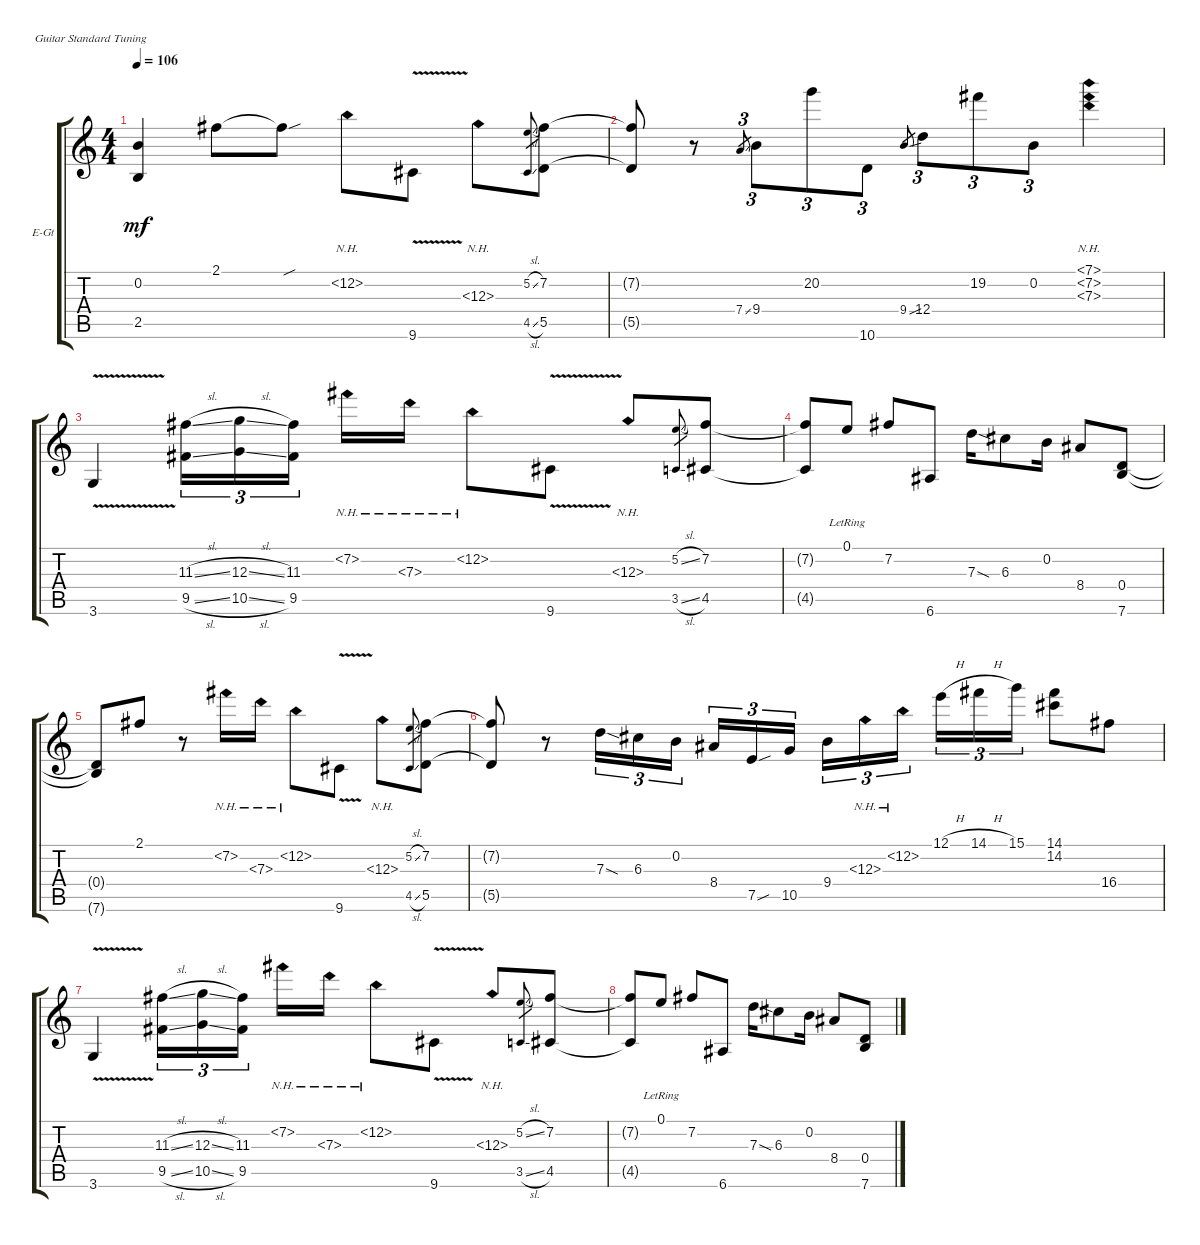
\defaultSystemsLayout 4
\bracketExtendMode groupsimilarinstruments
\firstSystemTrackNameOrientation horizontal
\otherSystemsTrackNameOrientation horizontal
\track ("Electric Guitar" "E-Gt") {instrument electricguitarclean}
\staff {score tabs}
\tuning (E4 B3 G3 D3 A2 E2)
\ts (4 4)
\tempo 106
\clef g2
\ks c
(2.5 0.2).4{dy mf instrument electricguitarclean} 2.1.8 2.1{sou t}.8 12.2{nh}.8 9.6{v}.8 12.3{nh}.8 (4.5{sl} 5.2{sl}).8{gr} (7.2 5.5).8 |
(5.5{t} 7.2{t}).8 r.8 7.4{ss}.8{tu (3 2) gr} 9.4.8{tu (3 2)} 20.2.8{tu (3 2)} 10.6.8{tu (3 2)} 9.4{sou}.8{tu (3 2) gr} 12.4.8{tu (3 2)} 19.2.8{tu (3 2)} 0.2.8{tu (3 2)} (7.3{nh} 7.2{nh} 7.1{nh}).4 |
3.6{v}.4 (9.5{sl} 11.3{sl}).16{tu (3 2)} (10.5{sl} 12.3{sl}).16{tu (3 2)} (9.5 11.3).16{tu (3 2)} 7.2{nh}.16 7.3{nh}.16 12.2{nh}.8 9.6{v}.8 12.3{nh}.8 (3.5{sl} 5.2{sl}).8{gr} (7.2 4.5).8 |
(4.5{t} 7.2{t}).8 0.1{lr}.8 7.2.8 6.6.8 7.3{sod}.16 6.3.8 0.2.16 8.4.8 (7.6 0.4).8 |
(7.6{t} 0.4{t}).8 2.1.8 r.8 7.2{nh}.16 7.3{nh}.16 12.2{nh}.8 9.6{v}.8 12.3{nh}.8 (4.5{sl} 5.2{sl}).8{gr} (7.2 5.5).8 |
(5.5{t} 7.2{t}).8 r.8 7.3{sod}.16{tu (3 2)} 6.3.16{tu (3 2)} 0.2.16{tu (3 2)} 8.4.16{tu (3 2)} 7.5{sou}.16{tu (3 2)} 10.5.16{tu (3 2)} 9.4.16{tu (3 2)} 12.3{nh}.16{tu (3 2)} 12.2{nh}.16{tu (3 2)} 12.1{h}.16{tu (3 2)} 14.1{h}.16{tu (3 2)} 15.1.16{tu (3 2)} (14.1 14.2).8 16.4.8 |
3.6{v}.4 (9.5{sl} 11.3{sl}).16{tu (3 2)} (10.5{sl} 12.3{sl}).16{tu (3 2)} (9.5 11.3).16{tu (3 2)} 7.2{nh}.16 7.3{nh}.16 12.2{nh}.8 9.6{v}.8 12.3{nh}.8 (3.5{sl} 5.2{sl}).8{gr} (7.2 4.5).8 |
(4.5{t} 7.2{t}).8 0.1{lr}.8 7.2.8 6.6.8 7.3{sod}.16 6.3.8 0.2.16 8.4.8 (7.6 0.4).8
